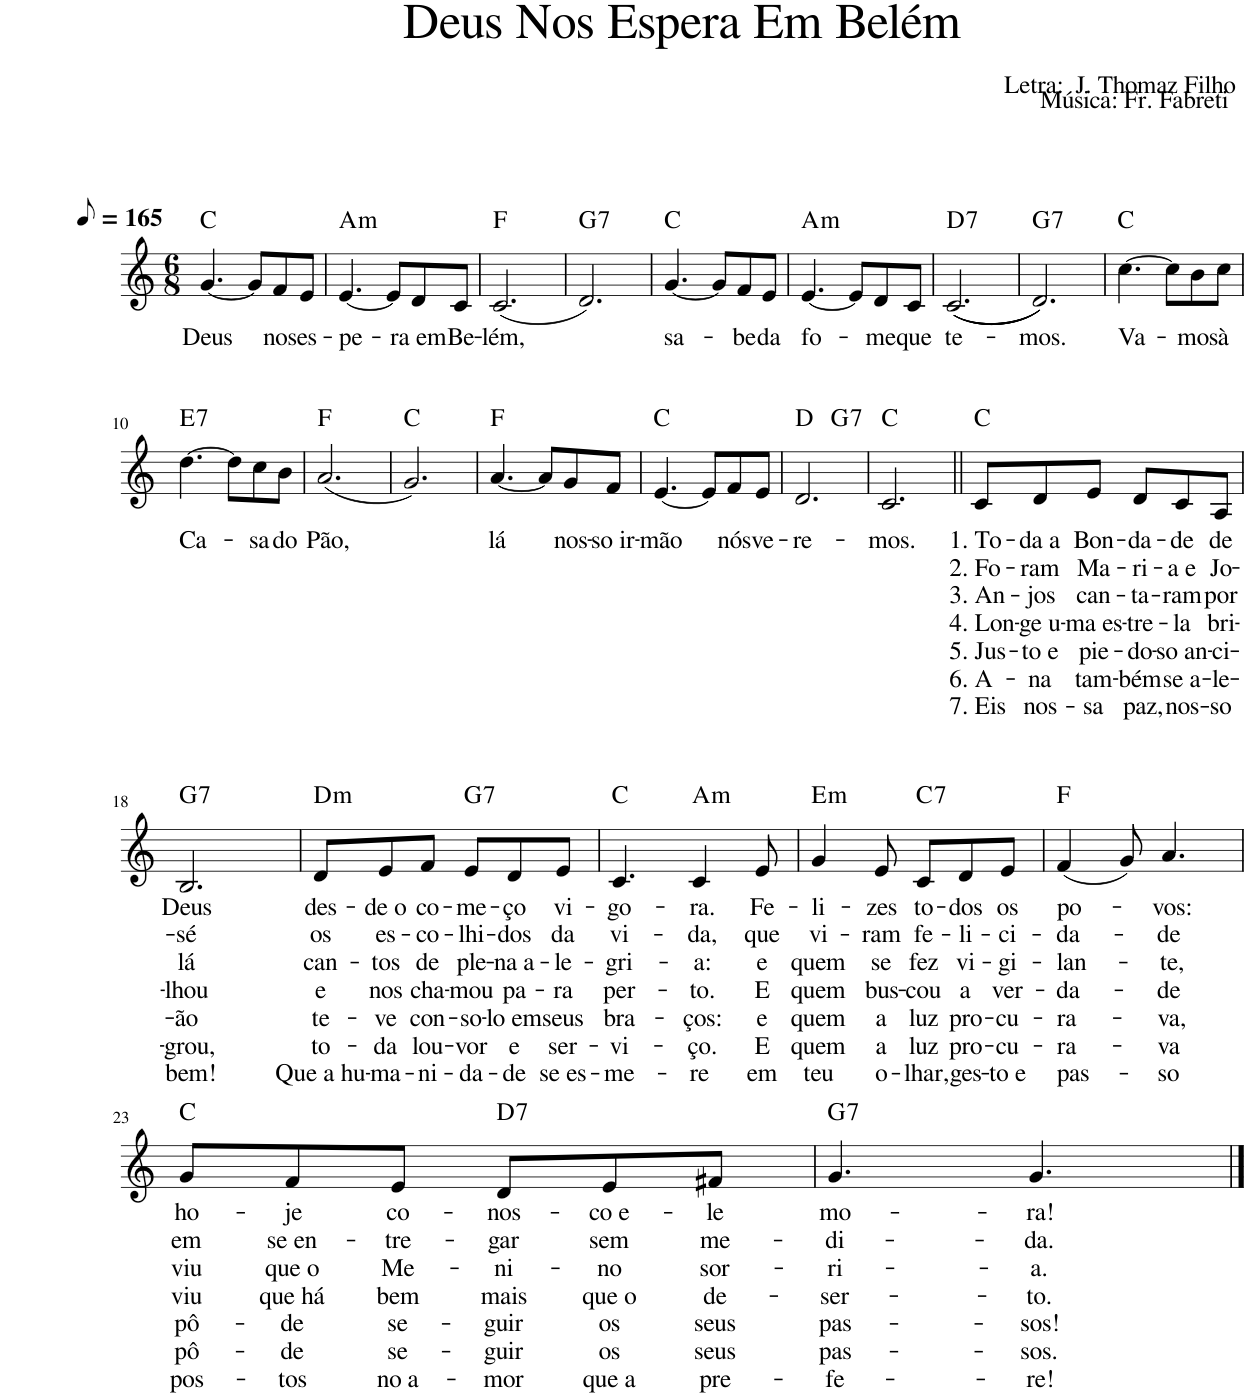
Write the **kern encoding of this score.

**kern	**text	**text	**text	**text	**text	**text	**text	**harte
*part1	*part1	*part1	*part1	*part1	*part1	*part1	*part1	*part1
*staff1	*staff1	*staff1	*staff1	*staff1	*staff1	*staff1	*staff1	*
*I"Voz	*	*	*	*	*	*	*	*
*I'Vo.	*	*	*	*	*	*	*	*
*clefG2	*	*	*	*	*	*	*	*
*k[]	*	*	*	*	*	*	*	*
*M6/8	*	*	*	*	*	*	*	*
*MM83	*	*	*	*	*	*	*	*
=1	=1	=1	=1	=1	=1	=1	=1	=1
!	!LO:LY:b	!	!	!	!	!	!	!
[4.g/	Deus	.	.	.	.	.	.	C:maj
8g/L]	.	.	.	.	.	.	.	.
!	!LO:LY:b	!	!	!	!	!	!	!
8f/	nos	.	.	.	.	.	.	.
!	!LO:LY:b	!	!	!	!	!	!	!
8e/J	es-	.	.	.	.	.	.	.
=2	=2	=2	=2	=2	=2	=2	=2	=2
!	!LO:LY:b	!	!	!	!	!	!	!LO:H:kt=m
[4.e/	-pe-	.	.	.	.	.	.	A:min
8e/L]	.	.	.	.	.	.	.	.
!	!LO:LY:b	!	!	!	!	!	!	!
8d/	-ra em	.	.	.	.	.	.	.
!	!LO:LY:b	!	!	!	!	!	!	!
8c/J	Be-	.	.	.	.	.	.	.
=3	=3	=3	=3	=3	=3	=3	=3	=3
!	!LO:LY:b	!	!	!	!	!	!	!
(2.c/	-lém,	.	.	.	.	.	.	F:maj
=4	=4	=4	=4	=4	=4	=4	=4	=4
!	!	!	!	!	!	!	!	!LO:H:kt=7
2.d/)	.	.	.	.	.	.	.	G:7
=5	=5	=5	=5	=5	=5	=5	=5	=5
!	!LO:LY:b	!	!	!	!	!	!	!
[4.g/	sa-	.	.	.	.	.	.	C:maj
8g/L]	.	.	.	.	.	.	.	.
!	!LO:LY:b	!	!	!	!	!	!	!
8f/	-be	.	.	.	.	.	.	.
!	!LO:LY:b	!	!	!	!	!	!	!
8e/J	da	.	.	.	.	.	.	.
=6	=6	=6	=6	=6	=6	=6	=6	=6
!	!LO:LY:b	!	!	!	!	!	!	!LO:H:kt=m
[4.e/	fo-	.	.	.	.	.	.	A:min
8e/L]	.	.	.	.	.	.	.	.
!	!LO:LY:b	!	!	!	!	!	!	!
8d/	-me	.	.	.	.	.	.	.
!	!LO:LY:b	!	!	!	!	!	!	!
8c/J	que	.	.	.	.	.	.	.
=7	=7	=7	=7	=7	=7	=7	=7	=7
!	!LO:LY:b	!	!	!	!	!	!	!LO:H:kt=7
(((2.c/	te-	.	.	.	.	.	.	D:7
=8	=8	=8	=8	=8	=8	=8	=8	=8
!	!LO:LY:b	!	!	!	!	!	!	!LO:H:kt=7
2.d/)))	-mos.	.	.	.	.	.	.	G:7
=9	=9	=9	=9	=9	=9	=9	=9	=9
!	!LO:LY:b	!	!	!	!	!	!	!
[4.cc\	Va-	.	.	.	.	.	.	C:maj
8cc\L]	.	.	.	.	.	.	.	.
!	!LO:LY:b	!	!	!	!	!	!	!
8b\	-mos	.	.	.	.	.	.	.
!	!LO:LY:b	!	!	!	!	!	!	!
8cc\J	à	.	.	.	.	.	.	.
!!LO:LB:g=z
=10	=10	=10	=10	=10	=10	=10	=10	=10
!	!LO:LY:b	!	!	!	!	!	!	!LO:H:kt=7
[4.dd\	Ca-	.	.	.	.	.	.	E:7
8dd\L]	.	.	.	.	.	.	.	.
!	!LO:LY:b	!	!	!	!	!	!	!
8cc\	-sa	.	.	.	.	.	.	.
!	!LO:LY:b	!	!	!	!	!	!	!
8b\J	do	.	.	.	.	.	.	.
=11	=11	=11	=11	=11	=11	=11	=11	=11
!	!LO:LY:b	!	!	!	!	!	!	!
(2.a/	Pão,	.	.	.	.	.	.	F:maj
=12	=12	=12	=12	=12	=12	=12	=12	=12
2.g/)	.	.	.	.	.	.	.	C:maj
=13	=13	=13	=13	=13	=13	=13	=13	=13
!	!LO:LY:b	!	!	!	!	!	!	!
[4.a/	lá	.	.	.	.	.	.	F:maj
8a/L]	.	.	.	.	.	.	.	.
!	!LO:LY:b	!	!	!	!	!	!	!
8g/	nos-	.	.	.	.	.	.	.
!	!LO:LY:b	!	!	!	!	!	!	!
8f/J	-so ir-	.	.	.	.	.	.	.
=14	=14	=14	=14	=14	=14	=14	=14	=14
!	!LO:LY:b	!	!	!	!	!	!	!
[4.e/	-mão	.	.	.	.	.	.	C:maj
8e/L]	.	.	.	.	.	.	.	.
!	!LO:LY:b	!	!	!	!	!	!	!
8f/	nós	.	.	.	.	.	.	.
!	!LO:LY:b	!	!	!	!	!	!	!
8e/J	ve-	.	.	.	.	.	.	.
=15	=15	=15	=15	=15	=15	=15	=15	=15
!	!LO:LY:b	!	!	!	!	!	!	!
*^	*	*	*	*	*	*	*	*
2.d/	4.ryy	-re-	.	.	.	.	.	.	D:maj
!	!	!	!	!	!	!	!	!	!LO:H:kt=7
.	4.ryy	.	.	.	.	.	.	.	G:7
=16	=16	=16	=16	=16	=16	=16	=16	=16	=16
!	!	!LO:LY:b	!	!	!	!	!	!	!
*v	*v	*	*	*	*	*	*	*	*
2.c/	-mos.	.	.	.	.	.	.	C:maj
=17||	=17||	=17||	=17||	=17||	=17||	=17||	=17||	=17||
!	!LO:LY:b	!LO:LY:b	!LO:LY:b	!LO:LY:b	!LO:LY:b	!LO:LY:b	!LO:LY:b	!
8c/L	1. To-	2. Fo-	3. An-	4. Lon-	5. Jus-	6. A-	7. Eis	C:maj
!	!LO:LY:b	!LO:LY:b	!LO:LY:b	!LO:LY:b	!LO:LY:b	!LO:LY:b	!LO:LY:b	!
8d/	-da a	-ram	-jos	-ge u-	-to e	-na	nos-	.
!	!LO:LY:b	!LO:LY:b	!LO:LY:b	!LO:LY:b	!LO:LY:b	!LO:LY:b	!LO:LY:b	!
8e/J	Bon-	Ma-	can-	-ma es-	pie-	tam-	-sa	.
!	!LO:LY:b	!LO:LY:b	!LO:LY:b	!LO:LY:b	!LO:LY:b	!LO:LY:b	!LO:LY:b	!
8d/L	-da-	-ri-	-ta-	-tre-	-do-	-bém	paz,	.
!	!LO:LY:b	!LO:LY:b	!LO:LY:b	!LO:LY:b	!LO:LY:b	!LO:LY:b	!LO:LY:b	!
8c/	-de	-a e	-ram	-la	-so an-	se a-	nos-	.
!	!LO:LY:b	!LO:LY:b	!LO:LY:b	!LO:LY:b	!LO:LY:b	!LO:LY:b	!LO:LY:b	!
8A/J	de	Jo-	por	bri-	-ci-	-le-	-so	.
!!LO:LB:g=z
=18	=18	=18	=18	=18	=18	=18	=18	=18
!	!LO:LY:b	!LO:LY:b	!LO:LY:b	!LO:LY:b	!LO:LY:b	!LO:LY:b	!LO:LY:b	!LO:H:kt=7
2.B/	Deus	-sé	lá	-lhou	-ão	-grou,	bem!	G:7
=19	=19	=19	=19	=19	=19	=19	=19	=19
!	!LO:LY:b	!LO:LY:b	!LO:LY:b	!LO:LY:b	!LO:LY:b	!LO:LY:b	!LO:LY:b	!LO:H:kt=m
8d/L	des-	os	can-	e	te-	to-	Que a hu-	D:min
!	!LO:LY:b	!LO:LY:b	!LO:LY:b	!LO:LY:b	!LO:LY:b	!LO:LY:b	!LO:LY:b	!
8e/	-de o	es-	-tos	nos	-ve	-da	-ma-	.
!	!LO:LY:b	!LO:LY:b	!LO:LY:b	!LO:LY:b	!LO:LY:b	!LO:LY:b	!LO:LY:b	!
8f/J	co-	-co-	de	cha-	con-	lou-	-ni-	.
!	!LO:LY:b	!LO:LY:b	!LO:LY:b	!LO:LY:b	!LO:LY:b	!LO:LY:b	!LO:LY:b	!LO:H:kt=7
8e/L	-me-	-lhi-	ple-	-mou	-so-	-vor	-da-	G:7
!	!LO:LY:b	!LO:LY:b	!LO:LY:b	!LO:LY:b	!LO:LY:b	!LO:LY:b	!LO:LY:b	!
8d/	-ço	-dos	-na a-	pa-	-lo em	e	-de	.
!	!LO:LY:b	!LO:LY:b	!LO:LY:b	!LO:LY:b	!LO:LY:b	!LO:LY:b	!LO:LY:b	!
8e/J	vi-	da	-le-	-ra	seus	ser-	se es-	.
=20	=20	=20	=20	=20	=20	=20	=20	=20
!	!LO:LY:b	!LO:LY:b	!LO:LY:b	!LO:LY:b	!LO:LY:b	!LO:LY:b	!LO:LY:b	!
4.c/	-go-	vi-	-gri-	per-	bra-	-vi-	-me-	C:maj
!	!LO:LY:b	!LO:LY:b	!LO:LY:b	!LO:LY:b	!LO:LY:b	!LO:LY:b	!LO:LY:b	!LO:H:kt=m
4c/	-ra.	-da,	-a:	-to.	-ços:	-ço.	-re	A:min
!	!LO:LY:b	!LO:LY:b	!LO:LY:b	!LO:LY:b	!LO:LY:b	!LO:LY:b	!LO:LY:b	!
8e/	Fe-	que	e	E	e	E	em	.
=21	=21	=21	=21	=21	=21	=21	=21	=21
!	!LO:LY:b	!LO:LY:b	!LO:LY:b	!LO:LY:b	!LO:LY:b	!LO:LY:b	!LO:LY:b	!LO:H:kt=m
4g/	-li-	vi-	quem	quem	quem	quem	teu	E:min
!	!LO:LY:b	!LO:LY:b	!LO:LY:b	!LO:LY:b	!LO:LY:b	!LO:LY:b	!LO:LY:b	!
8e/	-zes	-ram	se	bus-	a	a	o-	.
!	!LO:LY:b	!LO:LY:b	!LO:LY:b	!LO:LY:b	!LO:LY:b	!LO:LY:b	!LO:LY:b	!LO:H:kt=7
8c/L	to-	fe-	fez	-cou	luz	luz	-lhar,	C:7
!	!LO:LY:b	!LO:LY:b	!LO:LY:b	!LO:LY:b	!LO:LY:b	!LO:LY:b	!LO:LY:b	!
8d/	-dos	-li-	vi-	a	pro-	pro-	ges-	.
!	!LO:LY:b	!LO:LY:b	!LO:LY:b	!LO:LY:b	!LO:LY:b	!LO:LY:b	!LO:LY:b	!
8e/J	os	-ci-	-gi-	ver-	-cu-	-cu-	-to e	.
=22	=22	=22	=22	=22	=22	=22	=22	=22
!	!LO:LY:b	!LO:LY:b	!LO:LY:b	!LO:LY:b	!LO:LY:b	!LO:LY:b	!LO:LY:b	!
(4f/	po-	-da-	-lan-	-da-	-ra-	-ra-	pas-	F:maj
8g/)	.	.	.	.	.	.	.	.
!	!LO:LY:b	!LO:LY:b	!LO:LY:b	!LO:LY:b	!LO:LY:b	!LO:LY:b	!LO:LY:b	!
4.a/	-vos:	-de	-te,	-de	-va,	-va	-so	.
!!LO:LB:g=z
=23	=23	=23	=23	=23	=23	=23	=23	=23
!	!LO:LY:b	!LO:LY:b	!LO:LY:b	!LO:LY:b	!LO:LY:b	!LO:LY:b	!LO:LY:b	!
8g/L	ho-	em	viu	viu	pô-	pô-	pos-	C:maj
!	!LO:LY:b	!LO:LY:b	!LO:LY:b	!LO:LY:b	!LO:LY:b	!LO:LY:b	!LO:LY:b	!
8f/	-je	se en-	que o	que há	-de	-de	-tos	.
!	!LO:LY:b	!LO:LY:b	!LO:LY:b	!LO:LY:b	!LO:LY:b	!LO:LY:b	!LO:LY:b	!
8e/J	co-	-tre-	Me-	bem	se-	se-	no a-	.
!	!LO:LY:b	!LO:LY:b	!LO:LY:b	!LO:LY:b	!LO:LY:b	!LO:LY:b	!LO:LY:b	!LO:H:kt=7
8d/L	-nos-	-gar	-ni-	mais	-guir	-guir	-mor	D:7
!	!LO:LY:b	!LO:LY:b	!LO:LY:b	!LO:LY:b	!LO:LY:b	!LO:LY:b	!LO:LY:b	!
8e/	-co e-	sem	-no	que o	os	os	que a	.
!	!LO:LY:b	!LO:LY:b	!LO:LY:b	!LO:LY:b	!LO:LY:b	!LO:LY:b	!LO:LY:b	!
8f#X/J	-le	me-	sor-	de-	seus	seus	pre-	.
=24	=24	=24	=24	=24	=24	=24	=24	=24
!	!LO:LY:b	!LO:LY:b	!LO:LY:b	!LO:LY:b	!LO:LY:b	!LO:LY:b	!LO:LY:b	!LO:H:kt=7
4.g/	mo-	-di-	-ri-	-ser-	pas-	pas-	-fe-	G:7
!	!LO:LY:b	!LO:LY:b	!LO:LY:b	!LO:LY:b	!LO:LY:b	!LO:LY:b	!LO:LY:b	!
4.g/	-ra!	-da.	-a.	-to.	-sos!	-sos.	-re!	.
==	==	==	==	==	==	==	==	==
*-	*-	*-	*-	*-	*-	*-	*-	*-
